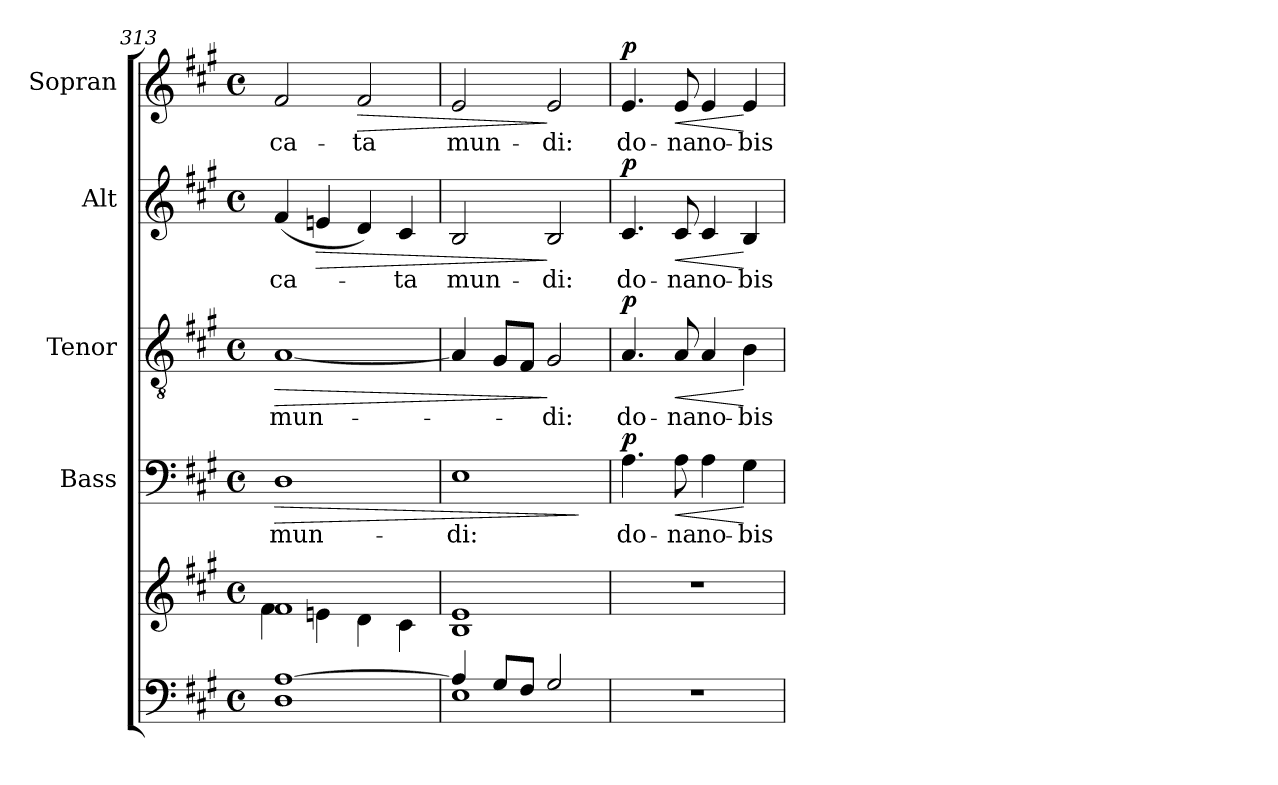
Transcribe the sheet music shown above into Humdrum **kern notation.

**kern	**kern	**kern	**text	**dynam	**kern	**text	**dynam	**kern	**text	**dynam	**kern	**text	**dynam
*part5	*part5	*part4	*part4	*part4	*part3	*part3	*part3	*part2	*part2	*part2	*part1	*part1	*part1
*staff6	*staff5	*staff4	*staff4	*staff4	*staff3	*staff3	*staff3	*staff2	*staff2	*staff2	*staff1	*staff1	*staff1
*	*	*I"Bass	*	*	*I"Tenor	*	*	*I"Alt	*	*	*I"Sopran	*	*
*	*	*I'B.	*	*	*I'T.	*	*	*I'A.	*	*	*I'S.	*	*
!!LO:PB:g=z
*clefF4	*clefG2	*clefF4	*	*	*clefGv2	*	*	*clefG2	*	*	*clefG2	*	*
*k[f#c#g#]	*k[f#c#g#]	*k[f#c#g#]	*	*	*k[f#c#g#]	*	*	*k[f#c#g#]	*	*	*k[f#c#g#]	*	*
*A:	*A:	*A:	*	*	*A:	*	*	*A:	*	*	*A:	*	*
*M4/4	*M4/4	*M4/4	*	*	*M4/4	*	*	*M4/4	*	*	*M4/4	*	*
*met(c)	*met(c)	*met(c)	*	*	*met(c)	*	*	*met(c)	*	*	*met(c)	*	*
=313	=313	=313	=313	=313	=313	=313	=313	=313	=313	=313	=313	=313	=313
*^	*^	*	*	*	*	*	*	*	*	*	*	*	*
!	!	!	!	!	!LO:LY:b	!LO:HP:b	!	!LO:LY:b	!LO:HP:b	!	!LO:LY:b	!	!	!LO:LY:b	!
[>1A	1D	1f#	4f#\	1D	mun-	>	[1A	mun-	>	(<4f#/	-ca-	.	2f#/	-ca-	.
!	!	!	!	!	!	!	!	!	!	!	!	!LO:HP:b	!	!	!
.	.	.	4en\	.	.	.	.	.	.	4en/	.	>	.	.	.
!	!	!	!	!	!	!	!	!	!	!	!	!	!	!LO:LY:b	!LO:HP:b
.	.	.	4d\	.	.	.	.	.	.	4d/)	.	.	2f#/	-ta	>
!	!	!	!	!	!	!	!	!	!	!	!LO:LY:b	!	!	!	!
.	.	.	4c#\	.	.	.	.	.	.	4c#/	-ta	.	.	.	.
=314	=314	=314	=314	=314	=314	=314	=314	=314	=314	=314	=314	=314	=314	=314	=314
!	!	!	!	!	!LO:LY:b	!	!	!	!	!	!LO:LY:b	!	!	!LO:LY:b	!
4A/]	1E	1e	1B	1E	-di:	.	4A/]	.	.	2B/	mun-	.	2e/	mun-	.
8G#/L	.	.	.	.	.	.	8G#/L	.	.	.	.	.	.	.	.
8F#/J	.	.	.	.	.	.	8F#/J	.	.	.	.	.	.	.	.
!	!	!	!	!	!	!	!	!LO:LY:b	!	!	!LO:LY:b	!	!	!LO:LY:b	!
2G#/	.	.	.	.	.	.	2G#/	-di:	]	2B/	-di:	]	2e/	-di:	]
*v	*v	*	*	*	*	*	*	*	*	*	*	*	*	*	*
*	*v	*v	*	*	*	*	*	*	*	*	*	*	*	*
.	.	.	.	]	.	.	.	.	.	.	.	.	.
=315	=315	=315	=315	=315	=315	=315	=315	=315	=315	=315	=315	=315	=315
!	!	!	!LO:LY:b	!LO:DY:a	!	!LO:LY:b	!LO:DY:a	!	!LO:LY:b	!LO:DY:a	!	!LO:LY:b	!LO:DY:a
1r	1r	4.A\	do-	p	4.A/	do-	p	4.c#/	do-	p	4.e/	do-	p
!	!	!	!LO:LY:b	!LO:HP:b	!	!LO:LY:b	!LO:HP:b	!	!LO:LY:b	!LO:HP:b	!	!LO:LY:b	!LO:HP:b
.	.	8A\	-na	<	8A/	-na	<	8c#/	-na	<	8e/	-na	<
!	!	!	!LO:LY:b	!	!	!LO:LY:b	!	!	!LO:LY:b	!	!	!LO:LY:b	!
.	.	4A\	no-	.	4A/	no-	.	4c#/	no-	.	4e/	no-	.
!	!	!	!LO:LY:b	!	!	!LO:LY:b	!	!	!LO:LY:b	!	!	!LO:LY:b	!
.	.	4G#\	-bis	[	4B\	-bis	[	4B/	-bis	[	4e/	-bis	[
=	=	=	=	=	=	=	=	=	=	=	=	=	=
*-	*-	*-	*-	*-	*-	*-	*-	*-	*-	*-	*-	*-	*-
